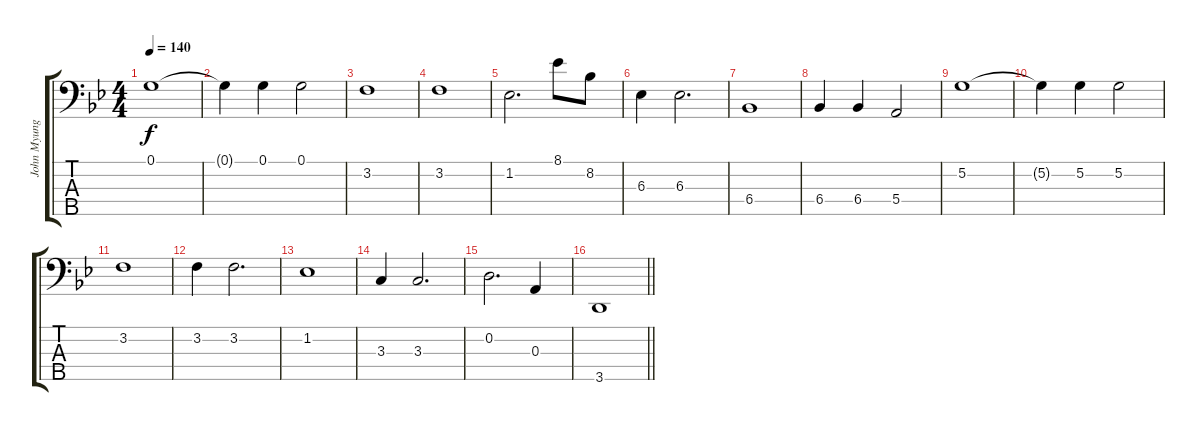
\track ("John Myung" "John Myung") {instrument electricbassfinger}
\staff {score tabs}
\tuning (G2 D2 A1 E1 B0) {hide}
\ts (4 4)
\tempo 140
\clef f4
\ks bb
0.1.1{dy f} |
0.1{t}.4 0.1.4 0.1.2 |
3.2.1 |
3.2.1 |
1.2.2{d} 8.1.8 8.2.8 |
6.3.4 6.3.2{d} |
6.4.1 |
6.4.4 6.4.4 5.4.2 |
5.2.1 |
5.2{t}.4 5.2.4 5.2.2 |
3.2.1 |
3.2.4 3.2.2{d} |
1.2.1 |
3.3.4 3.3.2{d} |
0.2.2{d} 0.3.4 |
\barLineRight lightlight
3.5.1
